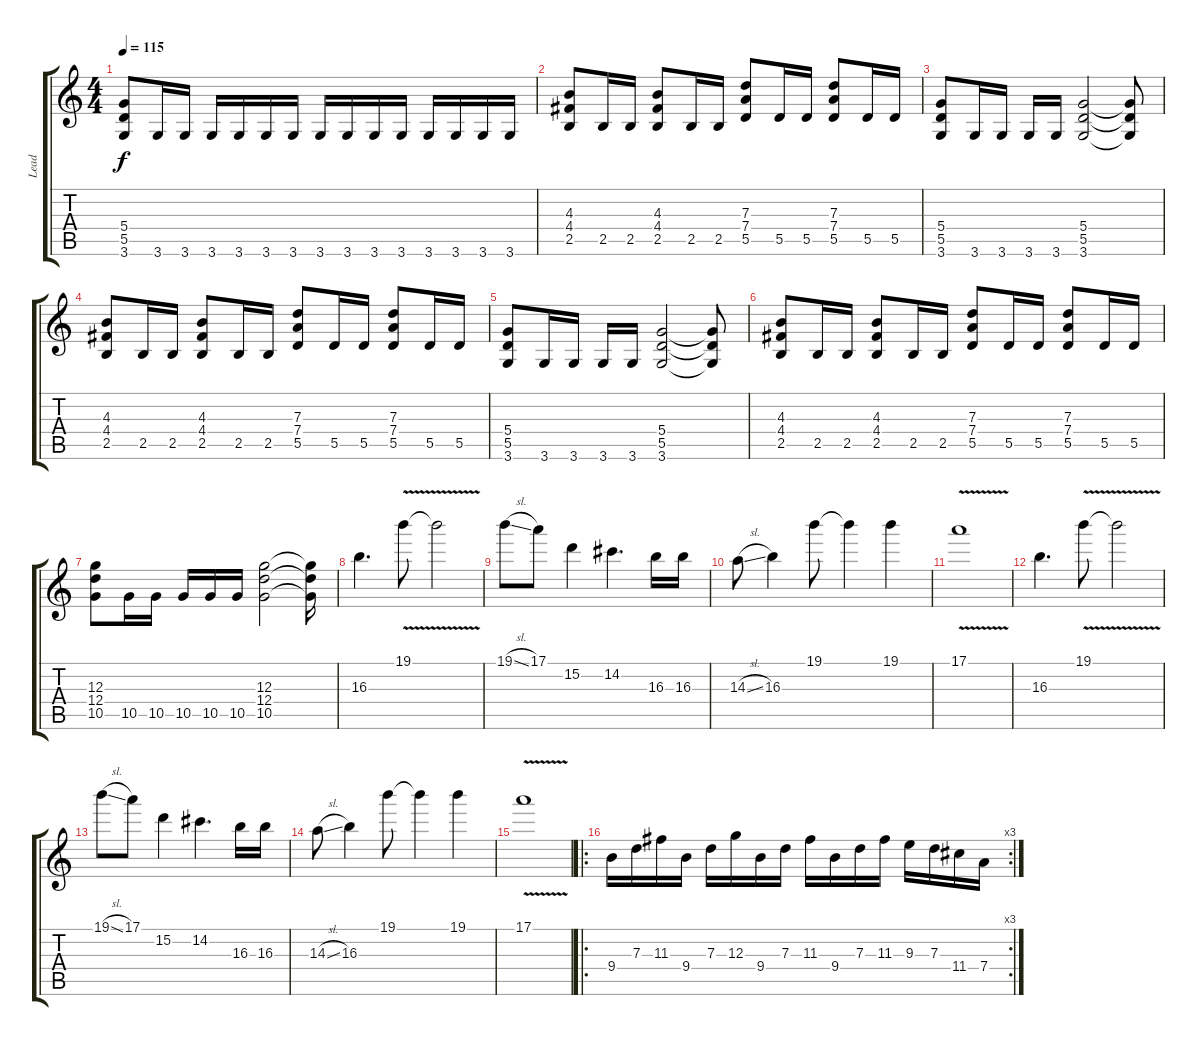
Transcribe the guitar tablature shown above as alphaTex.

\track ("Lead" "Lead") {instrument distortionguitar}
\staff {score tabs}
\tuning (E4 B3 G3 D3 A2 E2) {hide}
\ts (4 4)
\tempo 115
\clef g2
\ks c
(5.4 5.5 3.6).8{dy f} 3.6.16 3.6.16 3.6.16 3.6.16 3.6.16 3.6.16 3.6.16 3.6.16 3.6.16 3.6.16 3.6.16 3.6.16 3.6.16 3.6.16 |
(4.3 4.4 2.5).8 2.5.16 2.5.16 (4.3 4.4 2.5).8 2.5.16 2.5.16 (7.3 7.4 5.5).8 5.5.16 5.5.16 (7.3 7.4 5.5).8 5.5.16 5.5.16 |
(5.4 5.5 3.6).8 3.6.16 3.6.16 3.6.16 3.6.16 (5.4 5.5 3.6).2 (5.4{t} 5.5{t} 3.6{t}).8 |
(4.3 4.4 2.5).8 2.5.16 2.5.16 (4.3 4.4 2.5).8 2.5.16 2.5.16 (7.3 7.4 5.5).8 5.5.16 5.5.16 (7.3 7.4 5.5).8 5.5.16 5.5.16 |
(5.4 5.5 3.6).8 3.6.16 3.6.16 3.6.16 3.6.16 (5.4 5.5 3.6).2 (5.4{t} 5.5{t} 3.6{t}).8 |
(4.3 4.4 2.5).8 2.5.16 2.5.16 (4.3 4.4 2.5).8 2.5.16 2.5.16 (7.3 7.4 5.5).8 5.5.16 5.5.16 (7.3 7.4 5.5).8 5.5.16 5.5.16 |
(12.3 12.4 10.5).8 10.5.16 10.5.16 10.5.16 10.5.16 10.5.16 (12.3 12.4 10.5).2 (12.3{t} 12.4{t} 10.5{t}).16 |
16.3.4{d volume 8} 19.1{v}.8 19.1{t}.2 |
19.1{sl}.8 17.1.8 15.2.4 14.2.4{d} 16.3.16 16.3.16 |
14.3{sl}.8 16.3.4 19.1.8 19.1{t}.4 19.1.4 |
17.1{v}.1 |
16.3.4{d} 19.1{v}.8 19.1{t}.2 |
19.1{sl}.8 17.1.8 15.2.4 14.2.4{d} 16.3.16 16.3.16 |
14.3{sl}.8 16.3.4 19.1.8 19.1{t}.4 19.1.4 |
17.1{v}.1 |
\ro
\rc 3
9.4.16 7.3.16 11.3.16 9.4.16 7.3.16 12.3.16 9.4.16 7.3.16 11.3.16 9.4.16 7.3.16 11.3.16 9.3.16 7.3.16 11.4.16 7.4.16
